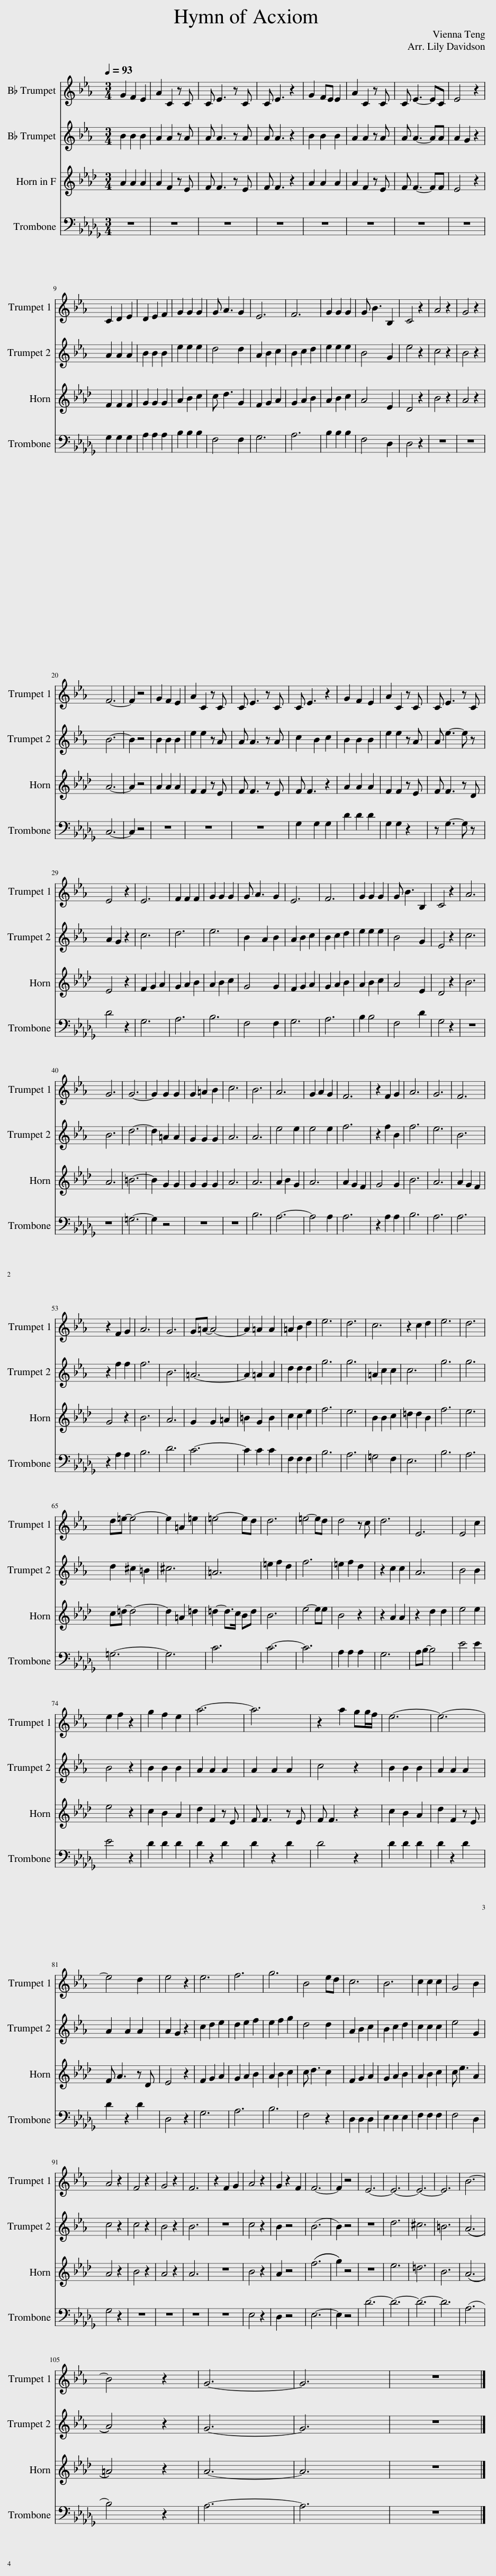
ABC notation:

X:1
%%score 1 2 3 4
L:1/8
Q:1/4=93
M:3/4
I:linebreak $
K:Db
V:1 treble transpose=-2
V:2 treble transpose=-2
V:3 treble transpose=-7
V:4 bass
V:1
[K:Eb] G2 F2 E2 | A2 C2 z C | C E3 z C | C E3 z2 | G2 FE E2 | %5
 A2 C2 z C | C E3- EC | E4 z2 |$ C2 D2 E2 | D2 E2 F2 | %10
 G2 G2 G2 | G A3 G2 | E6 | F6 | G2 G2 G2 | %15
 G B3 B,2 | C4 z2 | A4 z2 | G4 z2 |$ F6- | %20
 F2 z4 | G2 F2 E2 | A2 C2 z C | C E3 z C | C E3 z2 | %25
 G2 F2 E2 | A2 C2 z C | C E3 z C |$ E4 z2 | E6 | %30
 F2 F2 F2 | G2 G2 G2 | G A3 G2 | E6 | F6 | %35
 G2 G2 G2 | G B3 B,2 | C4 z2 | A6 |$ G6 | %40
 G6- | G2 G2 G2 | G2 =A2 B2 | c6 | B6 | %45
 A6 | G2 A2 G2 | F6 | z2 F2 G2 | A6 | %50
 G6 | F6 |$ z2 F2 G2 | A6 | G6 | %55
 G=A- A4- | A2 =A2 A2 | =A2 B2 d2 | e6 | d6 | %60
 c6 | z2 c2 d2 | e6 | d6 |$ d=e- e4- | %65
 e2 =A2 =e2 | =e4- ed | d6 | =e4- ed | d4 z c | %70
 d6 | E6 | E4 c2 |$ e2 f2 z2 | g2 f2 e2 | %75
 a6- | a6 | z2 a2 gg/f/ | e6- | e6- |$ %80
 e4 d2 | e4 z2 | e6 | f6 | g6 | %85
 B4 ed | c6 | B6 | c2 c2 c2 | G4 B2 |$ %90
 A4 z2 | F4 z2 | G4 z2 | F6 | z2 F2 G2 | %95
 A4 z2 | G2 z2 F2 | F6- | F2 z4 | E6- | %100
 E6- | E6- | E6 | B6- |$ B4 z2 | %105
 G6- | G6 | z6 |] %108
V:2
[K:Eb] B2 B2 B2 | A2 A2 z A | A A3 z A | A A3 z2 | B2 B2 B2 | %5
 A2 A2 z A | A A3- AA | A2 G2 z2 |$ A2 A2 A2 | B2 B2 B2 | %10
 e2 e2 e2 | d4 d2 | A2 B2 c2 | B2 c2 d2 | e2 e2 e2 | %15
 B4 G2 | e4 z2 | c4 z2 | B4 z2 |$ B6- | %20
 B2 z4 | B2 B2 B2 | e2 e2 z A | A A3 z A | c2 B2 c2 | %25
 B2 B2 B2 | e2 e2 z A | A e3- e z |$ A2 G2 z2 | c6 | %30
 d6 | e6 | B2 A2 B2 | A2 B2 c2 | B2 c2 d2 | %35
 e2 e2 e2 | B4 G2 | E4 z2 | c6 |$ B6 | %40
 d6- | d2 =A2 A2 | G2 G2 G2 | A6 | A6 | %45
 e4 e2 | e4 e2 | f6 | z2 f2 B2 | f6 | %50
 e6 | B6 |$ z2 f2 f2 | f6 | B6 | %55
 =A6- | A2 =A2 A2 | d2 d2 d2 | g6 | g6 | %60
 =A2 c2 c2 | c6 | g6 | g6 |$ d2 ^c2 =B2 | %65
 ^c6 | =A6 | =e2 f2 d2 | f6 | =e2 f2 d2 | %70
 z2 c2 c2 | A6 | B4 B2 |$ B4 z2 | B2 B2 B2 | %75
 A2 A2 A2 | A2 A2 A2 | c4 z2 | B2 B2 B2 | A2 A2 A2 |$ %80
 A2 A2 A2 | A2 G2 z2 | c2 d2 e2 | d2 e2 f2 | e2 f2 g2 | %85
 d4 d2 | A2 B2 c2 | B2 c2 d2 | c2 c2 c2 | e4 G2 |$ %90
 c4 z2 | c4 z2 | B4 z2 | B6 | z6 | %95
 c4 z2 | B2 z4 | (B6 | B2) z4 | z6 | %100
 d6 | ^c6 | =B6 | ((A6 |$ A4)) z2 | %105
 G6- | G6 | z6 |] %108
V:3
[K:Ab] A2 A2 A2 | A2 F2 z E | F F3 z E | F F3 z2 | A2 A2 A2 | %5
 A2 F2 z E | F F3- FF | E4 z2 |$ F2 F2 F2 | G2 G2 G2 | %10
 A2 B2 c2 | c d3 G2 | F2 G2 A2 | G2 A2 B2 | A2 B2 c2 | %15
 A4 E2 | D4 z2 | B4 z2 | A4 z2 |$ A6- | %20
 A2 z4 | A2 A2 A2 | F2 F2 z E | F F3 z E | F F3 z2 | %25
 A2 A2 A2 | F2 F2 z E | F F3 z D |$ E4 z2 | F2 G2 A2 | %30
 G2 A2 B2 | A2 B2 c2 | G4 G2 | F2 G2 A2 | G2 A2 B2 | %35
 A2 B2 c2 | A4 E2 | D4 z2 | B6 |$ A6 | %40
 =B6- | B2 G2 G2 | G2 G2 G2 | A6 | A6 | %45
 A2 B2 G2 | A6 | A2 G2 F2 | G4 G2 | B6 | %50
 A6 | A2 G2 F2 |$ G4 z2 | B6 | A6 | %55
 G2 G2 =A2 | =B2 G2 B2 | c2 c2 e2 | f6 | e6 | %60
 B2 B2 c2 | =d2 d2 B2 | f6 | e6 |$ c=d- d4- | %65
 d2 =A2 =d2 | =d2- d>c Bd | B6 | e4- ee | B4 z2 | %70
 z2 A2 A2 | z2 d2 d2 | e4 e2 |$ e4 z2 | c2 B2 A2 | %75
 d2 F2 z E | F F3 z E | F F3 z2 | c2 B2 A2 | d2 F2 z E |$ %80
 F A3 z D | E4 z2 | F2 G2 A2 | G2 A2 B2 | A2 B2 c2 | %85
 c d3 c2 | F2 G2 A2 | G2 A2 B2 | A2 B2 c2 | c e3 A2 |$ %90
 A4 z2 | B4 z2 | A4 z2 | A6 | z6 | %95
 B4 z2 | A2 z4 | ((f6 | g2)) z4 | z6 | %100
 e6 | =d6 | B6 | ((A6 |$ =A4)) z2 | %105
 A6- | A6 | z6 |] %108
V:4
 z6 | z6 | z6 | z6 | z6 | %5
 z6 | z6 | z6 |$ G,2 G,2 G,2 | A,2 A,2 A,2 | %10
 B,2 B,2 B,2 | F,4 F,2 | G,6 | A,6 | B,2 B,2 B,2 | %15
 F,4 D,2 | D,4 z2 | z6 | z6 |$ C,6- | %20
 C,2 z4 | z6 | z6 | z6 | G,2 G,2 G,2 | %25
 D2 D2 D2 | G,2 G,2 z2 | z G,3- G, z |$ D4 z2 | G,6 | %30
 A,6 | B,6 | F,4 F,2 | G,6 | A,6 | %35
 B,2 B,4 | F,4 D2 | G,4 z2 | z6 |$ z6 | %40
 =G,6- | G,2 z4 | z6 | z6 | B,6 | %45
 A,6- | A,4 A,2 | A,6 | z2 A,2 A,2 | B,6 | %50
 A,6 | A,6 |$ z2 A,2 A,2 | B,6 | D6 | %55
 C6- | C2 C2 C2 | F,2 F,2 F,2 | B,6 | A,6 | %60
 =G,4 F,2 | E,6 | B,6 | A,6 |$ =G,6- | %65
 G,6 | C6 | C6- | C6 | A,2 A,2 A,2 | %70
 G,6 | A,B,- B,4 | E4 E2 |$ E4 z2 | D2 D2 D2 | %75
 D2 z2 D2 | D2 z2 D2 | D4 z2 | D2 D2 D2 | D2 z2 D2 |$ %80
 D2 z2 D2 | D,4 z2 | G,6 | A,6 | B,6 | %85
 F,4 z2 | D,2 D,2 D,2 | E,2 E,2 E,2 | F,2 F,2 F,2 | F,4 D,2 |$ %90
 G,4 z2 | z6 | z6 | z6 | z6 | %95
 E,4 z2 | D,2 z4 | E,6- | E,2 z4 | D6- | %100
 D6- | D6- | D6 | (A,6 |$ B,4) z2 | %105
 A,6- | A,6 | z6 |] %108
